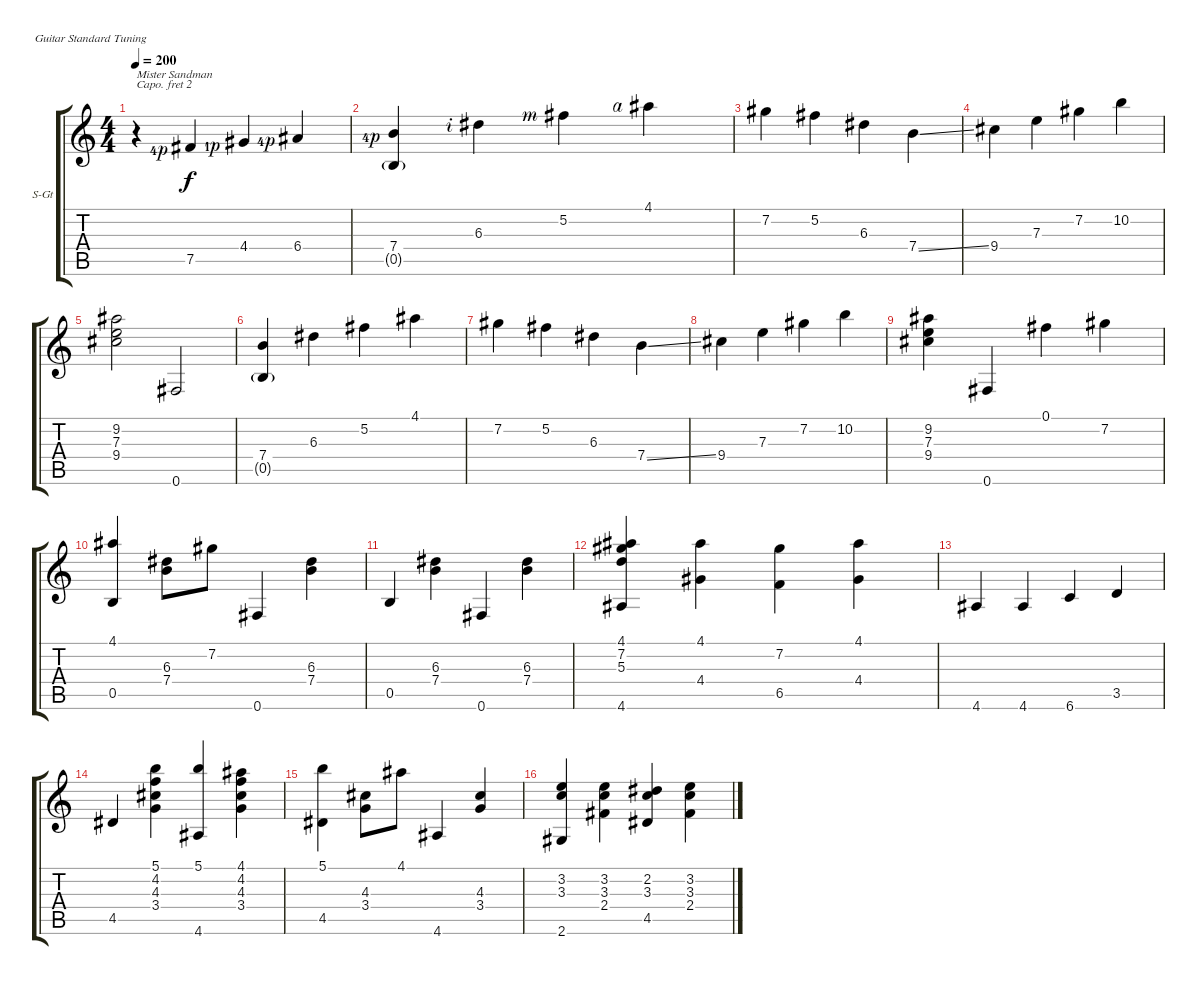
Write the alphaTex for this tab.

\defaultSystemsLayout 4
\bracketExtendMode groupsimilarinstruments
\firstSystemTrackNameOrientation horizontal
\otherSystemsTrackNameOrientation horizontal
\track ("Steel Guitar" "S-Gt") {instrument acousticguitarsteel}
\staff {score tabs}
\capo 2
\tuning (E4 B3 G3 D3 A2 E2)
\ts (4 4)
\tempo 200
\clef g2
\ks c
r.4{txt "Mister Sandman" dy f instrument acousticguitarsteel} 7.5{lf 5 rf 1}.4 4.4{lf 2 rf 1}.4 6.4{lf 5 rf 1}.4 |
(7.4{lf 5 rf 1} 0.5{g}).4 6.3{rf 2}.4 5.2{rf 3}.4 4.1{rf 4}.4 |
7.2.4 5.2.4 6.3.4 7.4{ss}.4 |
9.4.4 7.3.4 7.2.4 10.2.4 |
(9.2 7.3 9.4).2 0.6.2 |
(7.4 0.5{g}).4 6.3.4 5.2.4 4.1.4 |
7.2.4 5.2.4 6.3.4 7.4{ss}.4 |
9.4.4 7.3.4 7.2.4 10.2.4 |
(9.2 7.3 9.4).4 0.6.4 0.1.4 7.2.4 |
(4.1 0.5).4 (6.3 7.4).8 7.2.8 0.6.4 (6.3 7.4).4 |
0.5.4 (6.3 7.4).4 0.6.4 (6.3 7.4).4 |
(4.1 7.2 5.3 4.6).4 (4.1 4.4).4 (7.2 6.5).4 (4.1 4.4).4 |
4.6.4 4.6.4 6.6.4 3.5.4 |
4.5.4 (5.1 4.2 4.3 3.4).4 (5.1 4.6).4 (4.1 4.2 4.3 3.4).4 |
(5.1 4.5).4 (4.3 3.4).8 4.1.8 4.6.4 (4.3 3.4).4 |
(3.2 3.3 2.6).4 (3.2 3.3 2.4).4 (2.2 3.3 4.5).4 (3.2 3.3 2.4).4
